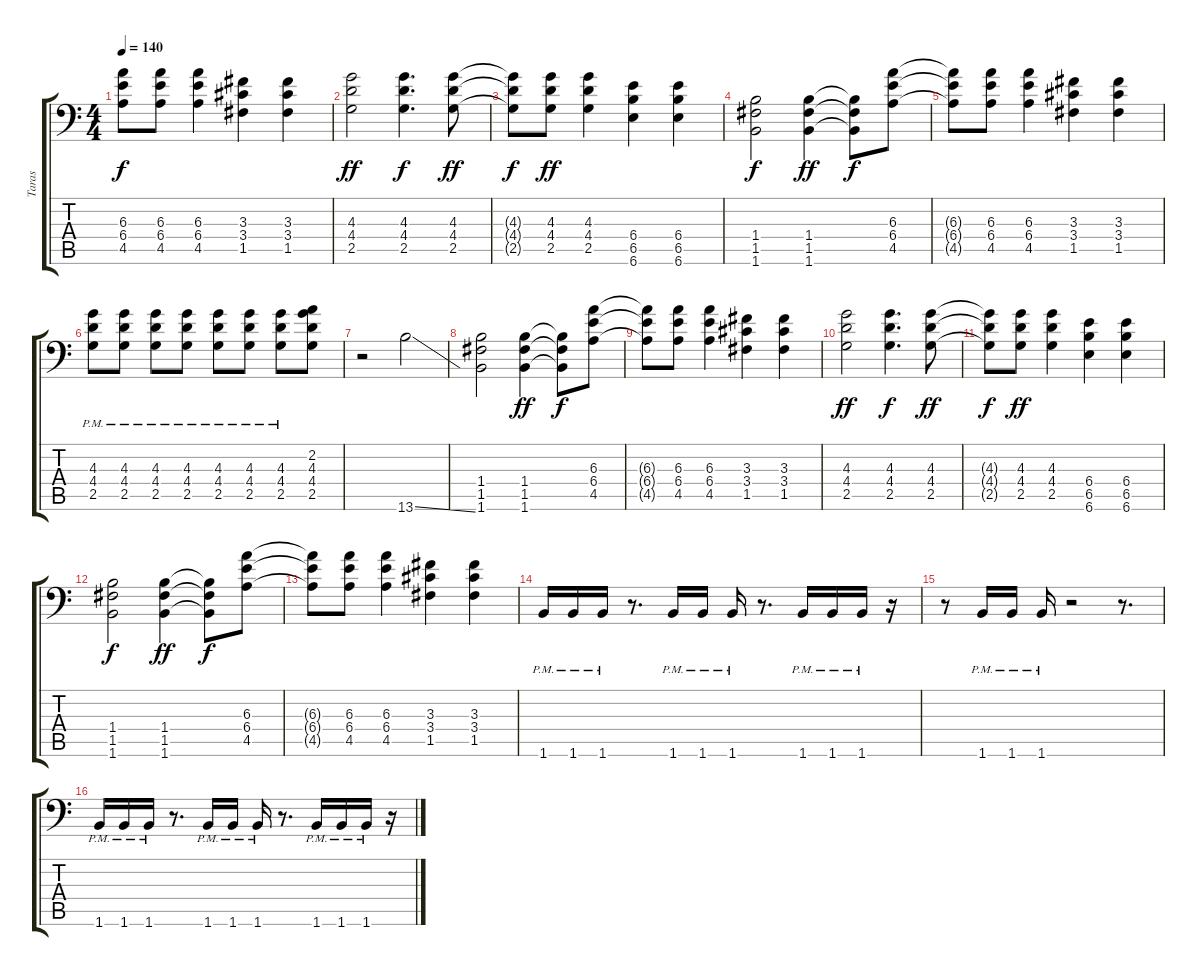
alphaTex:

\track ("Taras" "Taras") {instrument distortionguitar}
\staff {score tabs}
\tuning (C4 G3 Eb3 Bb2 F2 Bb1) {hide}
\ts (4 4)
\tempo 140
\clef f4
\ks c
(6.3{t} 6.4{t} 4.5{t}).8{dy f} (6.3 6.4 4.5).8 (6.3 6.4 4.5).4 (3.3 3.4 1.5).4 (3.3 3.4 1.5).4 |
(4.3 4.4 2.5).2{dy ff} (4.3 4.4 2.5).4{d dy f} (4.3 4.4 2.5).8{dy ff} |
(4.3{t} 4.4{t} 2.5{t}).8{dy f} (4.3 4.4 2.5).8{dy ff} (4.3 4.4 2.5).4 (6.4 6.5 6.6).4 (6.4 6.5 6.6).4 |
(1.4 1.5 1.6).2{dy f} (1.4 1.5 1.6).4{dy ff} (1.4{t} 1.5{t} 1.6{t}).8{dy f} (6.3 6.4 4.5).8 |
(6.3{t} 6.4{t} 4.5{t}).8 (6.3 6.4 4.5).8 (6.3 6.4 4.5).4 (3.3 3.4 1.5).4 (3.3 3.4 1.5).4 |
(4.3{pm} 4.4{pm} 2.5{pm}).8 (4.3{pm} 4.4{pm} 2.5{pm}).8 (4.3{pm} 4.4{pm} 2.5{pm}).8 (4.3{pm} 4.4{pm} 2.5{pm}).8 (4.3{pm} 4.4{pm} 2.5{pm}).8 (4.3{pm} 4.4{pm} 2.5{pm}).8 (4.3{pm} 4.4{pm} 2.5{pm}).8 (2.2 4.3 4.4 2.5).8 |
r.2 13.6{ss}.2 |
(1.4 1.5 1.6).2 (1.4 1.5 1.6).4{dy ff} (1.4{t} 1.5{t} 1.6{t}).8{dy f} (6.3 6.4 4.5).8 |
(6.3{t} 6.4{t} 4.5{t}).8 (6.3 6.4 4.5).8 (6.3 6.4 4.5).4 (3.3 3.4 1.5).4 (3.3 3.4 1.5).4 |
(4.3 4.4 2.5).2{dy ff} (4.3 4.4 2.5).4{d dy f} (4.3 4.4 2.5).8{dy ff} |
(4.3{t} 4.4{t} 2.5{t}).8{dy f} (4.3 4.4 2.5).8{dy ff} (4.3 4.4 2.5).4 (6.4 6.5 6.6).4 (6.4 6.5 6.6).4 |
(1.4 1.5 1.6).2{dy f} (1.4 1.5 1.6).4{dy ff} (1.4{t} 1.5{t} 1.6{t}).8{dy f} (6.3 6.4 4.5).8 |
(6.3{t} 6.4{t} 4.5{t}).8 (6.3 6.4 4.5).8 (6.3 6.4 4.5).4 (3.3 3.4 1.5).4 (3.3 3.4 1.5).4 |
1.6{pm}.16 1.6{pm}.16 1.6{pm}.16 r.8{d} 1.6{pm}.16 1.6{pm}.16 1.6{pm}.16 r.8{d} 1.6{pm}.16 1.6{pm}.16 1.6{pm}.16 r.16 |
r.8 1.6{pm}.16 1.6{pm}.16 1.6{pm}.16 r.2 r.8{d} |
1.6{pm}.16 1.6{pm}.16 1.6{pm}.16 r.8{d} 1.6{pm}.16 1.6{pm}.16 1.6{pm}.16 r.8{d} 1.6{pm}.16 1.6{pm}.16 1.6{pm}.16 r.16
